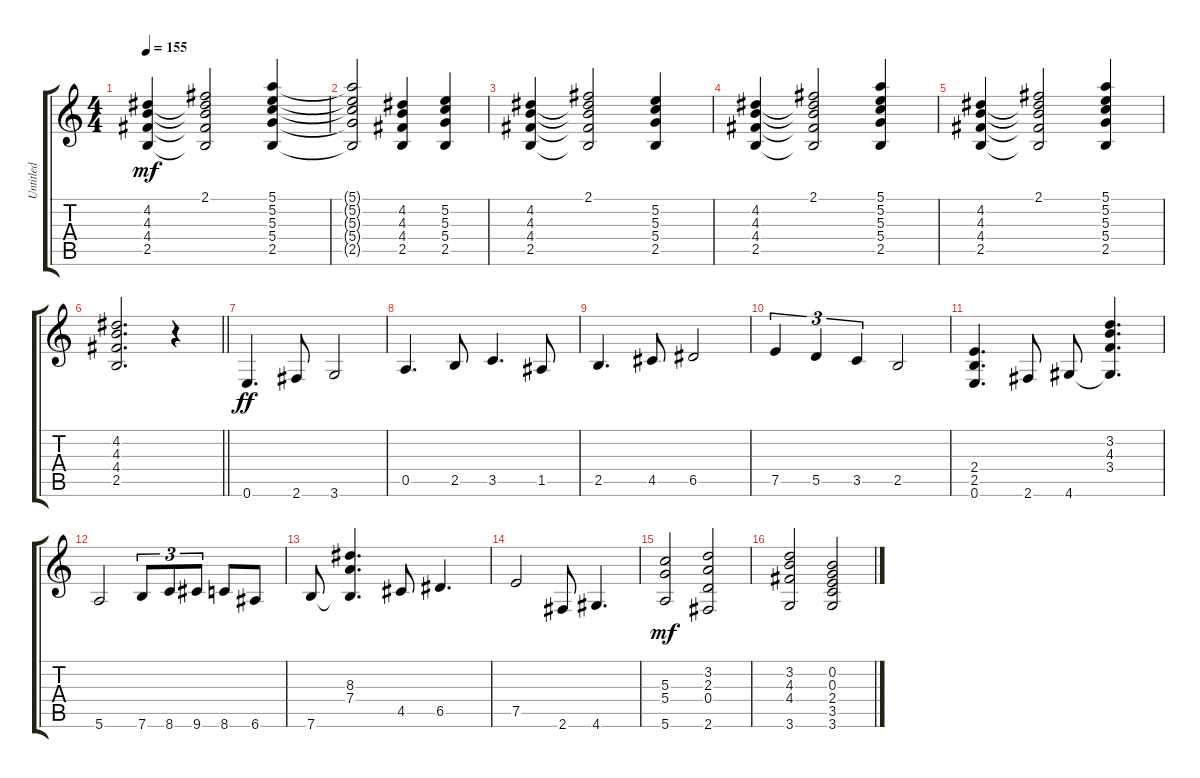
\track ("Untitled" "Untitled") {instrument acousticguitarnylon}
\staff {score tabs}
\tuning (E4 B3 G3 D3 A2 E2) {hide}
\ts (4 4)
\tempo 155
\clef g2
\ks c
(4.2 4.3 4.4 2.5).4{dy mf} (2.1 4.2{t} 4.3{t} 4.4{t} 2.5{t}).2 (5.1 5.2 5.3 5.4 2.5).4 |
(5.1{t} 5.2{t} 5.3{t} 5.4{t} 2.5{t}).2 (4.2 4.3 4.4 2.5).4 (5.2 5.3 5.4 2.5).4 |
(4.2 4.3 4.4 2.5).4 (2.1 4.2{t} 4.3{t} 4.4{t} 2.5{t}).2 (5.2 5.3 5.4 2.5).4 |
(4.2 4.3 4.4 2.5).4 (2.1 4.2{t} 4.3{t} 4.4{t} 2.5{t}).2 (5.1 5.2 5.3 5.4 2.5).4 |
(4.2 4.3 4.4 2.5).4 (2.1 4.2{t} 4.3{t} 4.4{t} 2.5{t}).2 (5.1 5.2 5.3 5.4 2.5).4 |
\barLineRight lightlight
(4.2 4.3 4.4 2.5).2{d} r.4 |
0.6.4{d dy ff} 2.6.8 3.6.2 |
0.5.4{d} 2.5.8 3.5.4{d} 1.5.8 |
2.5.4{d} 4.5.8 6.5.2 |
7.5.4{tu (3 2)} 5.5.4{tu (3 2)} 3.5.4{tu (3 2)} 2.5.2 |
(2.4 2.5 0.6).4{d} 2.6.8 4.6.8 (3.2 4.3 3.4 4.6{t}).4{d} |
5.6.2 7.6.8{tu (3 2)} 8.6.8{tu (3 2)} 9.6.8{tu (3 2)} 8.6.8 6.6.8 |
7.6.8 (8.3 7.4 7.6{t}).4{d} 4.5.8 6.5.4{d} |
7.5.2 2.6.8 4.6.4{d} |
(5.3 5.4 5.6).2{dy mf} (3.2 2.3 0.4 2.6).2 |
(3.2 4.3 4.4 3.6).2 (0.2 0.3 2.4 3.5 3.6).2
